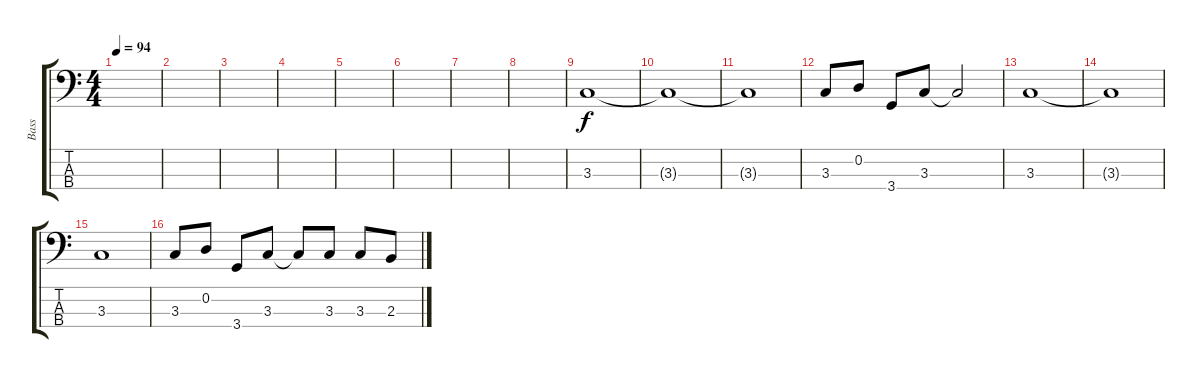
\track ("Bass" "Bass") {instrument electricbassfinger}
\staff {score tabs}
\tuning (G2 D2 A1 E1) {hide}
\ts (4 4)
\tempo 94
\clef f4
\ks c
|
|
|
|
|
|
|
|
3.3.1 |
3.3{t}.1 |
3.3{t}.1 |
3.3.8 0.2.8 3.4.8 3.3.8 3.3{t}.2 |
3.3.1 |
3.3{t}.1 |
3.3.1 |
3.3.8 0.2.8 3.4.8 3.3.8 3.3{t}.8 3.3.8 3.3.8 2.3.8
